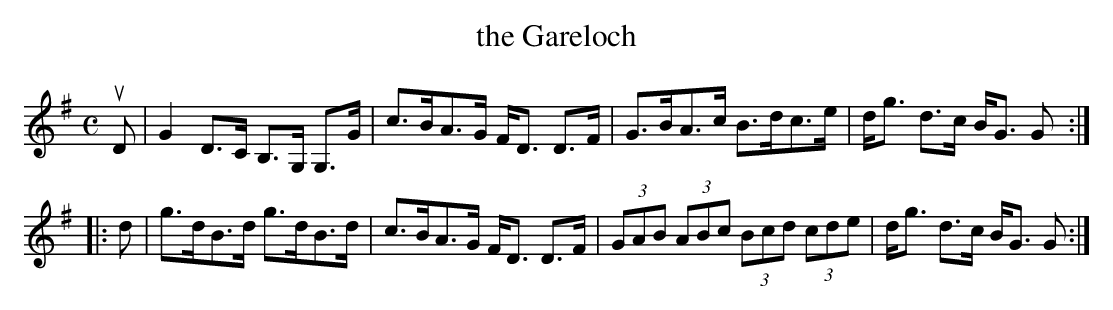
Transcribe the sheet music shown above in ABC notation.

X:1
T: the Gareloch
M: C
L: 1/8
K: G
uD |\
G2D>C B,>G, G,>G | c>BA>G F<D D>F |\
G>BA>c B>dc>e | d<g d>c B<G G :|
|: d |\
g>dB>d g>dB>d | c>BA>G F<D D>F |\
(3GAB (3ABc (3Bcd (3cde | d<g d>c B<G G :|
